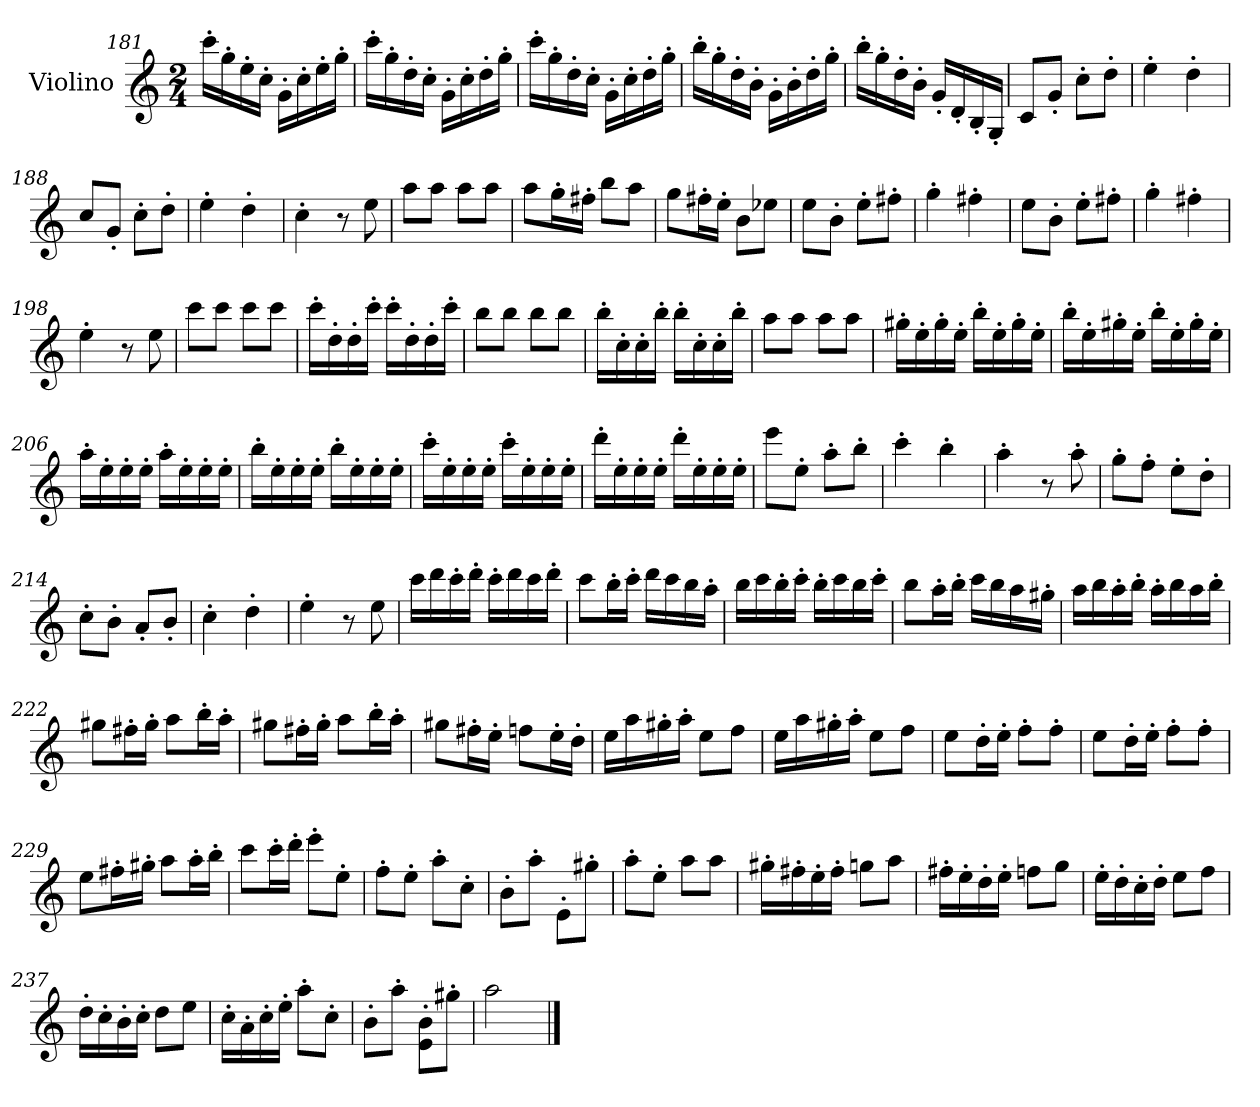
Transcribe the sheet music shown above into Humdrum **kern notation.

**kern
*part1
*staff1
*I"Violino
*I'Vln.
!!LO:LB:g=z
*clefG2
*k[]
*M2/4
=181
16ccc'\LL
16gg'\
16ee'\
16cc'\JJ
16g'\LL
16cc'\
16ee'\
16gg'\JJ
=182
16ccc'\LL
16gg'\
16dd'\
16cc'\JJ
16g'\LL
16cc'\
16dd'\
16gg'\JJ
=183
16ccc'\LL
16gg'\
16dd'\
16cc'\JJ
16g'\LL
16cc'\
16dd'\
16gg'\JJ
=184
16bb'\LL
16gg'\
16dd'\
16b'\JJ
16g'\LL
16b'\
16dd'\
16gg'\JJ
=185
16bb'\LL
16gg'\
16dd'\
16b'\JJ
16g'/LL
16d'/
16B'/
16G'/JJ
!!LO:LB:g=z
=186
8c/L
8g'/J
8cc'\L
8dd'\J
=187
4ee'\
4dd'\
=188
8cc/L
8g'/J
8cc'\L
8dd'\J
=189
4ee'\
4dd'\
=190
4cc'\
8r
8ee\
=191
8aa\L
8aa\J
8aa\L
8aa\J
=192
8aa\L
16gg'\L
16ff#X'\JJ
8bb\L
8aa\J
=193
8gg\L
16ff#X'\L
16ee'\JJ
8b\L
8ee-X\J
!!LO:LB:g=z
=194
8ee\L
8b'\J
8ee'\L
8ff#X'\J
=195
4gg'\
4ff#X'\
=196
8ee\L
8b'\J
8ee'\L
8ff#X'\J
=197
4gg'\
4ff#X'\
=198
4ee'\
8r
8ee\
=199
8ccc\L
8ccc\J
8ccc\L
8ccc\J
=200
16ccc'\LL
16dd'\
16dd'\
16ccc'\JJ
16ccc'\LL
16dd'\
16dd'\
16ccc'\JJ
=201
8bb\L
8bb\J
8bb\L
8bb\J
!!LO:LB:g=z
=202
16bb'\LL
16cc'\
16cc'\
16bb'\JJ
16bb'\LL
16cc'\
16cc'\
16bb'\JJ
=203
8aa\L
8aa\J
8aa\L
8aa\J
=204
16gg#X'\LL
16ee'\
16gg#'\
16ee'\JJ
16bb'\LL
16ee'\
16gg#'\
16ee'\JJ
=205
16bb'\LL
16ee'\
16gg#X'\
16ee'\JJ
16bb'\LL
16ee'\
16gg#'\
16ee'\JJ
=206
16aa'\LL
16ee'\
16ee'\
16ee'\JJ
16aa'\LL
16ee'\
16ee'\
16ee'\JJ
!!LO:LB:g=z
=207
16bb'\LL
16ee'\
16ee'\
16ee'\JJ
16bb'\LL
16ee'\
16ee'\
16ee'\JJ
=208
16ccc'\LL
16ee'\
16ee'\
16ee'\JJ
16ccc'\LL
16ee'\
16ee'\
16ee'\JJ
=209
16ddd'\LL
16ee'\
16ee'\
16ee'\JJ
16ddd'\LL
16ee'\
16ee'\
16ee'\JJ
=210
8eee\L
8ee'\J
8aa'\L
8bb'\J
=211
4ccc'\
4bb'\
=212
4aa'\
8r
8aa'\
=213
8gg'\L
8ff'\J
8ee'\L
8dd'\J
!!LO:PB:g=z
=214
8cc'\L
8b'\J
8a'/L
8b'/J
=215
4cc'\
4dd'\
=216
4ee'\
8r
8ee\
=217
16ccc\LL
16ddd\
16ccc'\
16ddd'\JJ
16ccc'\LL
16ddd\
16ccc\
16ddd'\JJ
=218
8ccc\L
16bb'\L
16ccc'\JJ
16ddd\LL
16ccc\
16bb\
16aa'\JJ
=219
16bb\LL
16ccc\
16bb'\
16ccc'\JJ
16bb'\LL
16ccc\
16bb\
16ccc'\JJ
!!LO:LB:g=z
=220
8bb\L
16aa'\L
16bb'\JJ
16ccc\LL
16bb\
16aa\
16gg#X'\JJ
=221
16aa\LL
16bb\
16aa'\
16bb'\JJ
16aa'\LL
16bb\
16aa\
16bb'\JJ
=222
8gg#X\L
16ff#X'\L
16gg#'\JJ
8aa\L
16bb'\L
16aa'\JJ
=223
8gg#X\L
16ff#X'\L
16gg#'\JJ
8aa\L
16bb'\L
16aa'\JJ
=224
8gg#X\L
16ff#X'\L
16ee'\JJ
8ffn\L
16ee'\L
16dd'\JJ
!!LO:LB:g=z
=225
16ee\LL
16aa\
16gg#X'\
16aa'\JJ
8ee\L
8ff\J
=226
16ee\LL
16aa\
16gg#X'\
16aa'\JJ
8ee\L
8ff\J
=227
8ee\L
16dd'\L
16ee'\JJ
8ff'\L
8ff'\J
=228
8ee\L
16dd'\L
16ee'\JJ
8ff'\L
8ff'\J
=229
8ee\L
16ff#X'\L
16gg#X'\JJ
8aa\L
16aa'\L
16bb'\JJ
=230
8ccc\L
16ccc'\L
16ddd'\JJ
8eee'\L
8ee'\J
!!LO:LB:g=z
=231
8ff'\L
8ee'\J
8aa'\L
8cc'\J
=232
8b'\L
8aa'\J
8e'\L
8gg#X'\J
=233
8aa'\L
8ee'\J
8aa\L
8aa\J
=234
16gg#X'\LL
16ff#X'\
16ee'\
16ff#'\JJ
8ggn\L
8aa\J
=235
16ff#X'\LL
16ee'\
16dd'\
16ee'\JJ
8ffn\L
8gg\J
=236
16ee'\LL
16dd'\
16cc'\
16dd'\JJ
8ee\L
8ff\J
=237
16dd'\LL
16cc'\
16b'\
16cc'\JJ
8dd\L
8ee\J
!!LO:LB:g=z
=238
16cc'\LL
16a'\
16cc'\
16ee'\JJ
8aa'\L
8cc'\J
=239
8b'\L
8aa'\J
8e\' 8b\'L
8gg#X'\J
=240
2aa\
==
*-
